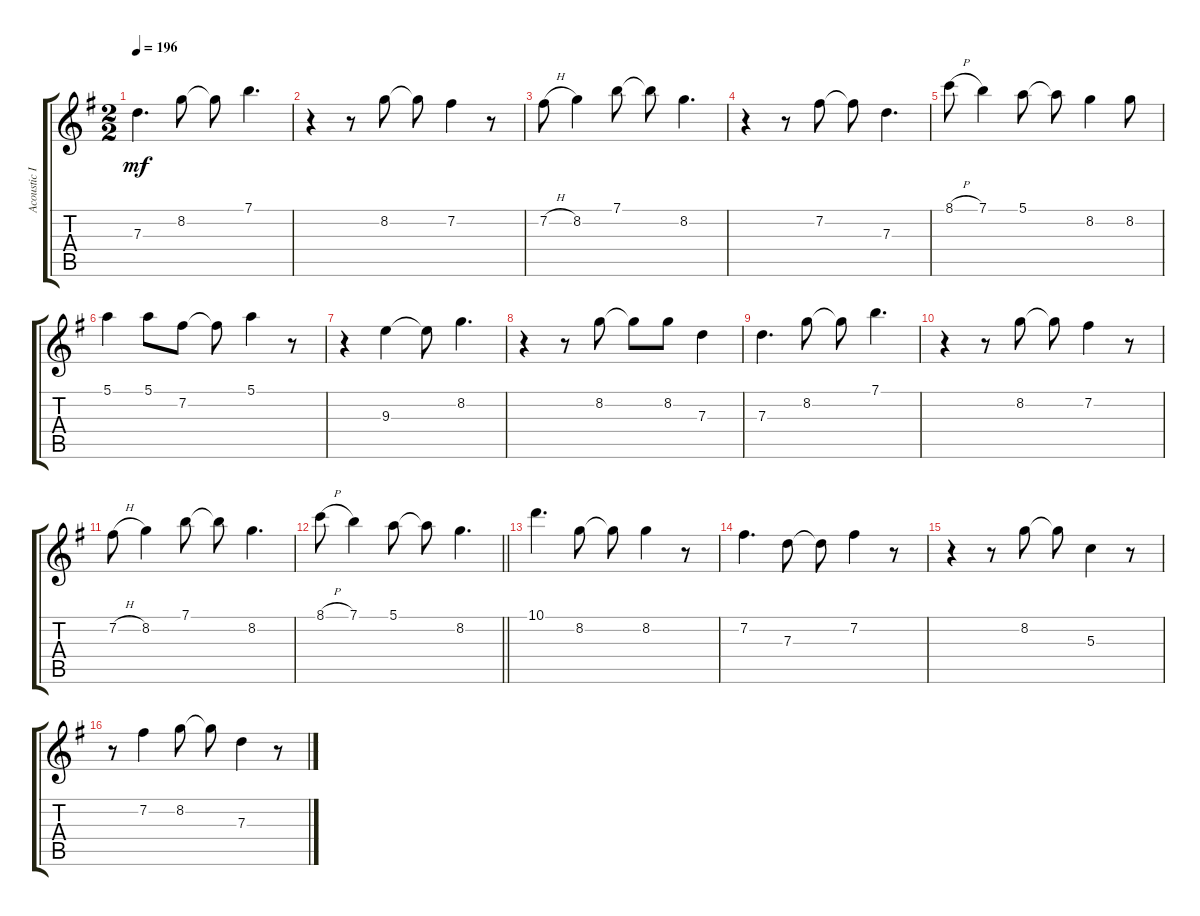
\track ("Acoustic II" "Acoustic I") {instrument acousticguitarnylon}
\staff {score tabs}
\tuning (E4 B3 G3 D3 A2 E2) {hide}
\ts (2 2)
\tempo 196
\clef g2
\ks g
7.3.4{d dy mf} 8.2.8 8.2{t}.8 7.1.4{d} |
r.4 r.8 8.2.8 8.2{t}.8 7.2.4 r.8 |
7.2{h}.8 8.2.4 7.1.8 7.1{t}.8 8.2.4{d} |
r.4 r.8 7.2.8 7.2{t}.8 7.3.4{d} |
8.1{h}.8 7.1.4 5.1.8 5.1{t}.8 8.2.4 8.2.8 |
5.1.4 5.1.8 7.2.8 7.2{t}.8 5.1.4 r.8 |
r.4 9.3.4 9.3{t}.8 8.2.4{d} |
r.4 r.8 8.2.8 8.2{t}.8 8.2.8 7.3.4 |
7.3.4{d} 8.2.8 8.2{t}.8 7.1.4{d} |
r.4 r.8 8.2.8 8.2{t}.8 7.2.4 r.8 |
7.2{h}.8 8.2.4 7.1.8 7.1{t}.8 8.2.4{d} |
\barLineRight lightlight
8.1{h}.8 7.1.4 5.1.8 5.1{t}.8 8.2.4{d} |
10.1.4{d} 8.2.8 8.2{t}.8 8.2.4 r.8 |
7.2.4{d} 7.3.8 7.3{t}.8 7.2.4 r.8 |
r.4 r.8 8.2.8 8.2{t}.8 5.3.4 r.8 |
r.8 7.2.4 8.2.8 8.2{t}.8 7.3.4 r.8
